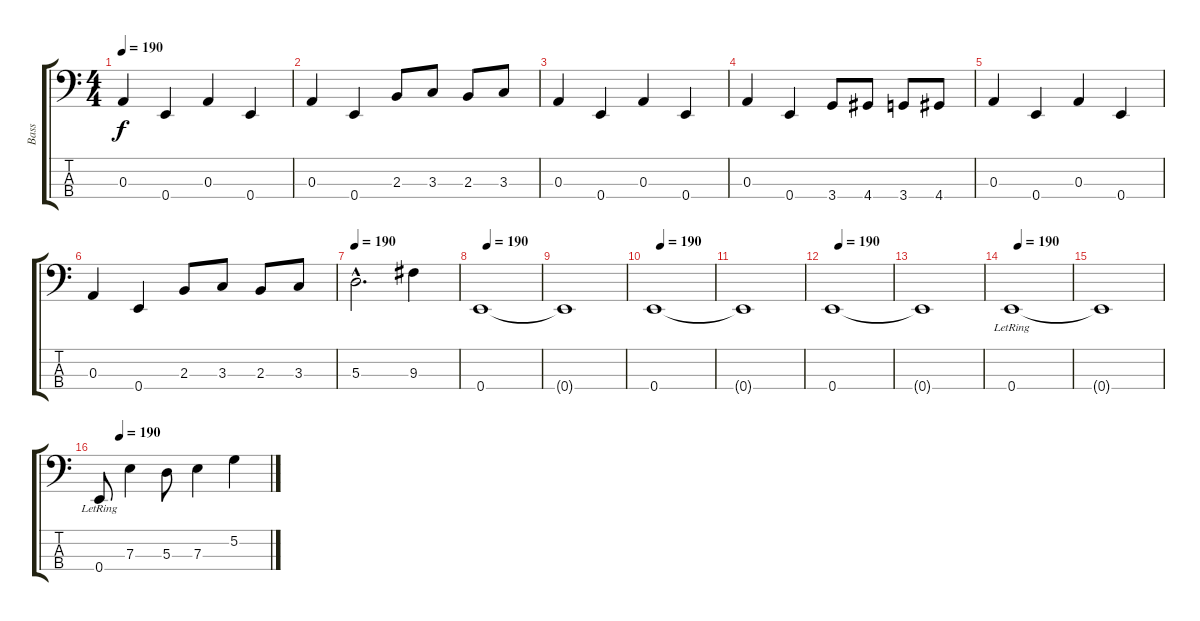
\track ("Bass" "Bass") {instrument electricbassfinger}
\staff {score tabs}
\tuning (G2 D2 A1 E1) {hide}
\ts (4 4)
\tempo 190
\clef f4
\ks c
0.3.4{dy f} 0.4.4 0.3.4 0.4.4 |
0.3.4 0.4.4 2.3.8 3.3.8 2.3.8 3.3.8 |
0.3.4 0.4.4 0.3.4 0.4.4 |
0.3.4 0.4.4 3.4.8 4.4.8 3.4.8 4.4.8 |
0.3.4 0.4.4 0.3.4 0.4.4 |
0.3.4 0.4.4 2.3.8 3.3.8 2.3.8 3.3.8 |
\tempo 190
5.3{hac}.2{d} 9.3.4 |
\tempo (190 0.125)
0.4.1 |
0.4{t}.1 |
\tempo (190 0.125)
0.4.1 |
0.4{t}.1 |
\tempo (190 0.125)
0.4.1 |
0.4{t}.1 |
\tempo (190 0.125)
0.4{lr}.1 |
0.4{t}.1 |
\tempo (190 0.125)
0.4{lr}.8 7.3.4 5.3.8 7.3.4 5.2.4
